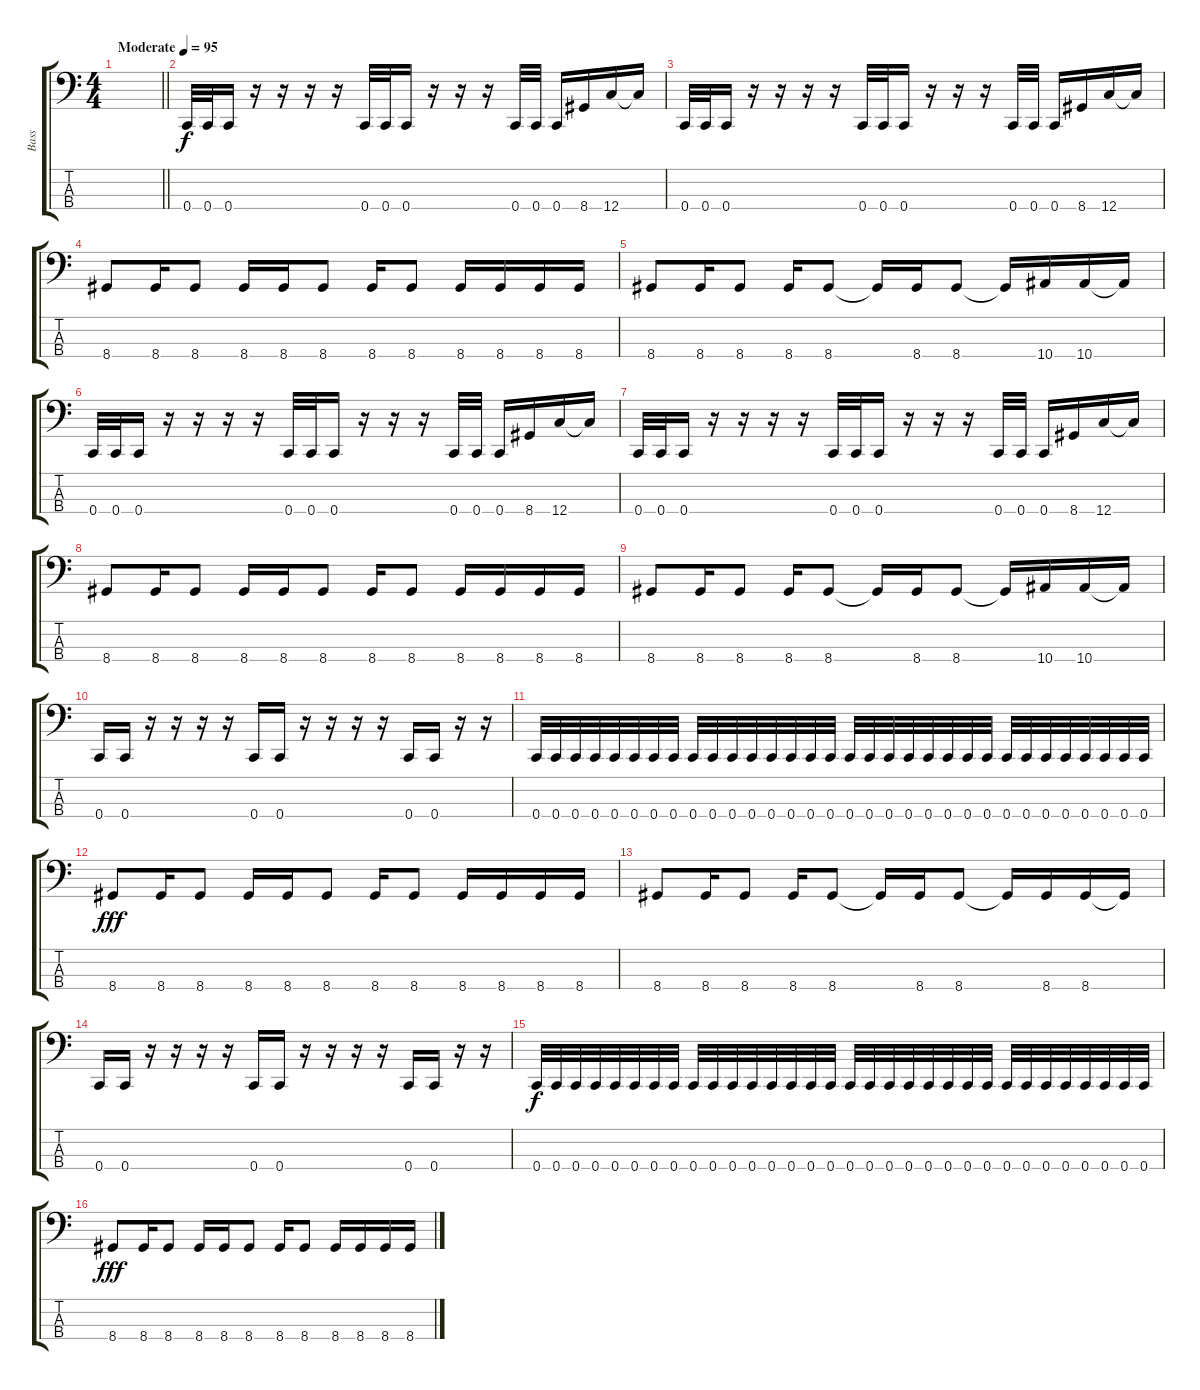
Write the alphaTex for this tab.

\track ("Bass" "Bass") {instrument electricbasspick}
\staff {score tabs}
\tuning (F2 C2 G1 C1) {hide}
\ts (4 4)
\tempo (95 "Moderate")
\clef f4
\barLineRight lightlight
\ks c
|
\section ("" "")
0.4.32 0.4.32 0.4.16 r.16 r.16 r.16 r.16 0.4.32 0.4.32 0.4.16 r.16 r.16 r.16 0.4.32 0.4.32 0.4.16 8.4.16 12.4.16 12.4{t}.16 |
0.4.32 0.4.32 0.4.16 r.16 r.16 r.16 r.16 0.4.32 0.4.32 0.4.16 r.16 r.16 r.16 0.4.32 0.4.32 0.4.16 8.4.16 12.4.16 12.4{t}.16 |
8.4.8 8.4.16 8.4.8 8.4.16 8.4.16 8.4.8 8.4.16 8.4.8 8.4.16 8.4.16 8.4.16 8.4.16 |
8.4.8 8.4.16 8.4.8 8.4.16 8.4.8 8.4{t}.16 8.4.16 8.4.8 8.4{t}.16 10.4.16 10.4.16 10.4{t}.16 |
0.4.32 0.4.32 0.4.16 r.16 r.16 r.16 r.16 0.4.32 0.4.32 0.4.16 r.16 r.16 r.16 0.4.32 0.4.32 0.4.16 8.4.16 12.4.16 12.4{t}.16 |
0.4.32 0.4.32 0.4.16 r.16 r.16 r.16 r.16 0.4.32 0.4.32 0.4.16 r.16 r.16 r.16 0.4.32 0.4.32 0.4.16 8.4.16 12.4.16 12.4{t}.16 |
8.4.8 8.4.16 8.4.8 8.4.16 8.4.16 8.4.8 8.4.16 8.4.8 8.4.16 8.4.16 8.4.16 8.4.16 |
8.4.8 8.4.16 8.4.8 8.4.16 8.4.8 8.4{t}.16 8.4.16 8.4.8 8.4{t}.16 10.4.16 10.4.16 10.4{t}.16 |
0.4.16 0.4.16 r.16 r.16 r.16 r.16 0.4.16 0.4.16 r.16 r.16 r.16 r.16 0.4.16 0.4.16 r.16 r.16 |
0.4.32{dy f} 0.4.32 0.4.32 0.4.32 0.4.32 0.4.32 0.4.32 0.4.32 0.4.32 0.4.32 0.4.32 0.4.32 0.4.32 0.4.32 0.4.32 0.4.32 0.4.32 0.4.32 0.4.32 0.4.32 0.4.32 0.4.32 0.4.32 0.4.32 0.4.32 0.4.32 0.4.32 0.4.32 0.4.32 0.4.32 0.4.32 0.4.32 |
8.4.8{dy fff} 8.4.16 8.4.8 8.4.16 8.4.16 8.4.8 8.4.16 8.4.8 8.4.16 8.4.16 8.4.16 8.4.16 |
8.4.8 8.4.16 8.4.8 8.4.16 8.4.8 8.4{t}.16 8.4.16 8.4.8 8.4{t}.16 8.4.16 8.4.16 8.4{t}.16 |
0.4.16 0.4.16 r.16 r.16 r.16 r.16 0.4.16 0.4.16 r.16 r.16 r.16 r.16 0.4.16 0.4.16 r.16 r.16 |
0.4.32{dy f} 0.4.32 0.4.32 0.4.32 0.4.32 0.4.32 0.4.32 0.4.32 0.4.32 0.4.32 0.4.32 0.4.32 0.4.32 0.4.32 0.4.32 0.4.32 0.4.32 0.4.32 0.4.32 0.4.32 0.4.32 0.4.32 0.4.32 0.4.32 0.4.32 0.4.32 0.4.32 0.4.32 0.4.32 0.4.32 0.4.32 0.4.32 |
8.4.8{dy fff} 8.4.16 8.4.8 8.4.16 8.4.16 8.4.8 8.4.16 8.4.8 8.4.16 8.4.16 8.4.16 8.4.16
